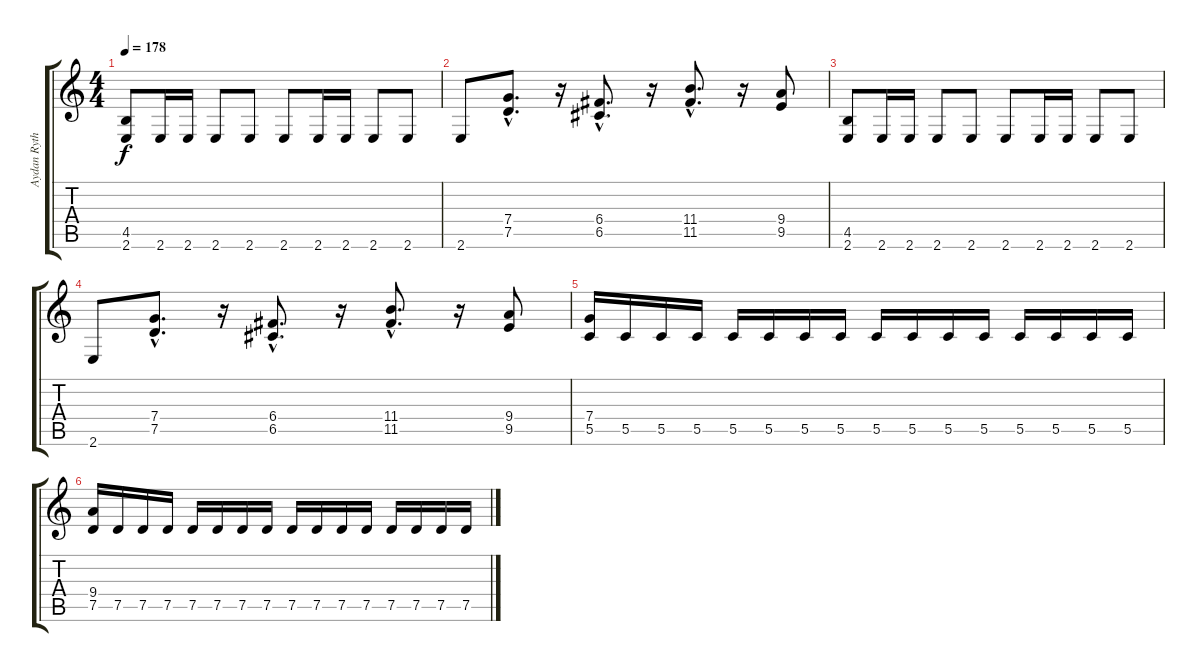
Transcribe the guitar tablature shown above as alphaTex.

\track ("Aydan Rythm" "Aydan Ryth") {instrument distortionguitar}
\staff {score tabs}
\tuning (D4 A3 F3 C3 G2 D2) {hide}
\ts (4 4)
\tempo 178
\clef g2
\ks c
(4.5 2.6).8{dy f} 2.6.16 2.6.16 2.6.8 2.6.8 2.6.8 2.6.16 2.6.16 2.6.8 2.6.8 |
2.6.8 (7.4{hac} 7.5{hac}).8{d} r.16 (6.4{hac} 6.5{hac}).8{d} r.16 (11.4{hac} 11.5{hac}).8{d} r.16 (9.4 9.5).8 |
(4.5 2.6).8{volume 0} 2.6.16 2.6.16 2.6.8 2.6.8 2.6.8 2.6.16 2.6.16 2.6.8 2.6.8 |
2.6.8 (7.4{hac} 7.5{hac}).8{d} r.16 (6.4{hac} 6.5{hac}).8{d} r.16 (11.4{hac} 11.5{hac}).8{d} r.16 (9.4 9.5).8 |
(7.4 5.5).16 5.5.16 5.5.16 5.5.16 5.5.16 5.5.16 5.5.16 5.5.16 5.5.16 5.5.16 5.5.16 5.5.16 5.5.16 5.5.16 5.5.16 5.5.16 |
(9.4 7.5).16 7.5.16 7.5.16 7.5.16 7.5.16 7.5.16 7.5.16 7.5.16 7.5.16 7.5.16 7.5.16 7.5.16 7.5.16 7.5.16 7.5.16 7.5.16
